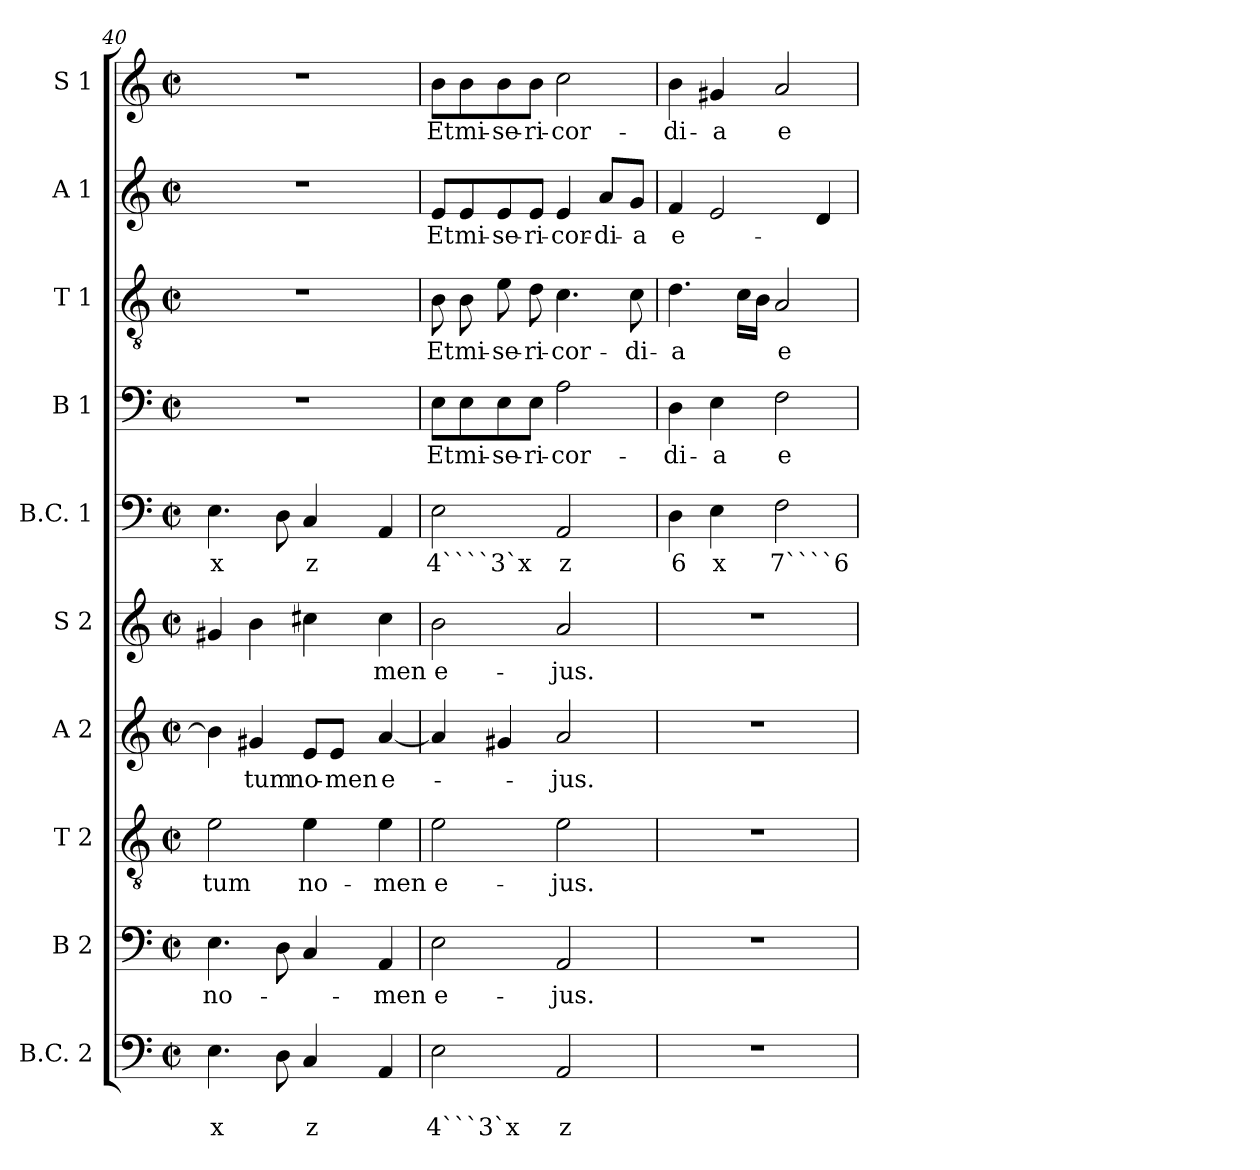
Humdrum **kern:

**kern	**text	**text	**kern	**text	**kern	**text	**kern	**text	**kern	**text	**kern	**text	**kern	**text	**kern	**text	**kern	**text	**kern	**text
*part10	*part10	*part10	*part9	*part9	*part8	*part8	*part7	*part7	*part6	*part6	*part5	*part5	*part4	*part4	*part3	*part3	*part2	*part2	*part1	*part1
*staff10	*staff10	*staff10	*staff9	*staff9	*staff8	*staff8	*staff7	*staff7	*staff6	*staff6	*staff5	*staff5	*staff4	*staff4	*staff3	*staff3	*staff2	*staff2	*staff1	*staff1
*I"B.C. 2	*	*	*I"B 2	*	*I"T 2	*	*I"A 2	*	*I"S 2	*	*I"B.C. 1	*	*I"B 1	*	*I"T 1	*	*I"A 1	*	*I"S 1	*
*I'BC2	*	*	*I'B2	*	*I'T2	*	*I'A2	*	*I'S2	*	*I'BC1	*	*I'B1	*	*I'T1	*	*I'A1	*	*I'S1	*
*clefF4	*	*	*clefF4	*	*clefGv2	*	*clefG2	*	*clefG2	*	*clefF4	*	*clefF4	*	*clefGv2	*	*clefG2	*	*clefG2	*
*k[]	*	*	*k[]	*	*k[]	*	*k[]	*	*k[]	*	*k[]	*	*k[]	*	*k[]	*	*k[]	*	*k[]	*
*C:	*	*	*C:	*	*C:	*	*C:	*	*C:	*	*C:	*	*C:	*	*C:	*	*C:	*	*C:	*
*M2/2	*	*	*M2/2	*	*M2/2	*	*M2/2	*	*M2/2	*	*M2/2	*	*M2/2	*	*M2/2	*	*M2/2	*	*M2/2	*
*met(c|)	*	*	*met(c|)	*	*met(c|)	*	*met(c|)	*	*met(c|)	*	*met(c|)	*	*met(c|)	*	*met(c|)	*	*met(c|)	*	*met(c|)	*
=40	=40	=40	=40	=40	=40	=40	=40	=40	=40	=40	=40	=40	=40	=40	=40	=40	=40	=40	=40	=40
!	!	!LO:LY:b	!	!	!	!	!	!	!	!	!	!	!	!	!	!	!	!	!	!
!	!	!	!	!LO:LY:b	!	!	!	!	!	!	!	!	!	!	!	!	!	!	!	!
!	!	!	!	!	!	!LO:LY:b	!	!	!	!	!	!	!	!	!	!	!	!	!	!
!	!	!	!	!	!	!	!	!	!	!	!	!LO:LY:b	!	!	!	!	!	!	!	!
4.E\	.	x	4.E\	no-	2e\	-tum	4b\]	.	4g#X/	.	4.E\	x	1r	.	1r	.	1r	.	1r	.
!	!	!	!	!	!	!	!	!LO:LY:b	!	!	!	!	!	!	!	!	!	!	!	!
.	.	.	.	.	.	.	4g#X/	-tum	4b\	.	.	.	.	.	.	.	.	.	.	.
8D\	.	.	8D\	.	.	.	.	.	.	.	8D\	.	.	.	.	.	.	.	.	.
!	!	!LO:LY:b	!	!	!	!	!	!	!	!	!	!	!	!	!	!	!	!	!	!
!	!	!	!	!	!	!LO:LY:b	!	!	!	!	!	!	!	!	!	!	!	!	!	!
!	!	!	!	!	!	!	!	!LO:LY:b	!	!	!	!	!	!	!	!	!	!	!	!
!	!	!	!	!	!	!	!	!	!	!	!	!LO:LY:b	!	!	!	!	!	!	!	!
4C/	.	z	4C/	.	4e\	no-	8e/L	no-	4cc#X\	.	4C/	z	.	.	.	.	.	.	.	.
!	!	!	!	!	!	!	!	!LO:LY:b	!	!	!	!	!	!	!	!	!	!	!	!
.	.	.	.	.	.	.	8e/J	-men	.	.	.	.	.	.	.	.	.	.	.	.
!	!	!	!	!LO:LY:b	!	!	!	!	!	!	!	!	!	!	!	!	!	!	!	!
!	!	!	!	!	!	!LO:LY:b	!	!	!	!	!	!	!	!	!	!	!	!	!	!
!	!	!	!	!	!	!	!	!LO:LY:b	!	!	!	!	!	!	!	!	!	!	!	!
!	!	!	!	!	!	!	!	!	!	!LO:LY:b	!	!	!	!	!	!	!	!	!	!
4AA/	.	.	4AA/	-men	4e\	-men	[4a/	e-	4cc#\	-men	4AA/	.	.	.	.	.	.	.	.	.
=41	=41	=41	=41	=41	=41	=41	=41	=41	=41	=41	=41	=41	=41	=41	=41	=41	=41	=41	=41	=41
!	!	!LO:LY:b	!	!	!	!	!	!	!	!	!	!	!	!	!	!	!	!	!	!
!	!	!	!	!LO:LY:b	!	!	!	!	!	!	!	!	!	!	!	!	!	!	!	!
!	!	!	!	!	!	!LO:LY:b	!	!	!	!	!	!	!	!	!	!	!	!	!	!
!	!	!	!	!	!	!	!	!	!	!LO:LY:b	!	!	!	!	!	!	!	!	!	!
!	!	!	!	!	!	!	!	!	!	!	!	!LO:LY:b	!	!	!	!	!	!	!	!
!	!	!	!	!	!	!	!	!	!	!	!	!	!	!LO:LY:b	!	!	!	!	!	!
!	!	!	!	!	!	!	!	!	!	!	!	!	!	!	!	!LO:LY:b	!	!	!	!
!	!	!	!	!	!	!	!	!	!	!	!	!	!	!	!	!	!	!LO:LY:b	!	!
!	!	!	!	!	!	!	!	!	!	!	!	!	!	!	!	!	!	!	!	!LO:LY:b
2E\	.	4```3`x	2E\	e-	2e\	e-	4a/]	.	2b\	e-	2E\	4````3`x	8E\L	Et	8B\	Et	8e/L	Et	8b\L	Et
!	!	!	!	!	!	!	!	!	!	!	!	!	!	!LO:LY:b	!	!	!	!	!	!
!	!	!	!	!	!	!	!	!	!	!	!	!	!	!	!	!LO:LY:b	!	!	!	!
!	!	!	!	!	!	!	!	!	!	!	!	!	!	!	!	!	!	!LO:LY:b	!	!
!	!	!	!	!	!	!	!	!	!	!	!	!	!	!	!	!	!	!	!	!LO:LY:b
.	.	.	.	.	.	.	.	.	.	.	.	.	8E\	mi-	8B\	mi-	8e/	mi-	8b\	mi-
!	!	!	!	!	!	!	!	!	!	!	!	!	!	!LO:LY:b	!	!	!	!	!	!
!	!	!	!	!	!	!	!	!	!	!	!	!	!	!	!	!LO:LY:b	!	!	!	!
!	!	!	!	!	!	!	!	!	!	!	!	!	!	!	!	!	!	!LO:LY:b	!	!
!	!	!	!	!	!	!	!	!	!	!	!	!	!	!	!	!	!	!	!	!LO:LY:b
.	.	.	.	.	.	.	4g#X/	.	.	.	.	.	8E\	-se-	8e\	-se-	8e/	-se-	8b\	-se-
!	!	!	!	!	!	!	!	!	!	!	!	!	!	!LO:LY:b	!	!	!	!	!	!
!	!	!	!	!	!	!	!	!	!	!	!	!	!	!	!	!LO:LY:b	!	!	!	!
!	!	!	!	!	!	!	!	!	!	!	!	!	!	!	!	!	!	!LO:LY:b	!	!
!	!	!	!	!	!	!	!	!	!	!	!	!	!	!	!	!	!	!	!	!LO:LY:b
.	.	.	.	.	.	.	.	.	.	.	.	.	8E\J	-ri-	8d\	-ri-	8e/J	-ri-	8b\J	-ri-
!	!	!LO:LY:b	!	!	!	!	!	!	!	!	!	!	!	!	!	!	!	!	!	!
!	!	!	!	!LO:LY:b	!	!	!	!	!	!	!	!	!	!	!	!	!	!	!	!
!	!	!	!	!	!	!LO:LY:b	!	!	!	!	!	!	!	!	!	!	!	!	!	!
!	!	!	!	!	!	!	!	!LO:LY:b	!	!	!	!	!	!	!	!	!	!	!	!
!	!	!	!	!	!	!	!	!	!	!LO:LY:b	!	!	!	!	!	!	!	!	!	!
!	!	!	!	!	!	!	!	!	!	!	!	!LO:LY:b	!	!	!	!	!	!	!	!
!	!	!	!	!	!	!	!	!	!	!	!	!	!	!LO:LY:b	!	!	!	!	!	!
!	!	!	!	!	!	!	!	!	!	!	!	!	!	!	!	!LO:LY:b	!	!	!	!
!	!	!	!	!	!	!	!	!	!	!	!	!	!	!	!	!	!	!LO:LY:b	!	!
!	!	!	!	!	!	!	!	!	!	!	!	!	!	!	!	!	!	!	!	!LO:LY:b
2AA/	.	z	2AA/	-jus.	2e\	-jus.	2a/	-jus.	2a/	-jus.	2AA/	z	2A\	-cor-	4.c\	-cor-	4e/	-cor-	2cc\	-cor-
!	!	!	!	!	!	!	!	!	!	!	!	!	!	!	!	!	!	!LO:LY:b	!	!
.	.	.	.	.	.	.	.	.	.	.	.	.	.	.	.	.	8a/L	-di-	.	.
!	!	!	!	!	!	!	!	!	!	!	!	!	!	!	!	!LO:LY:b	!	!	!	!
!	!	!	!	!	!	!	!	!	!	!	!	!	!	!	!	!	!	!LO:LY:b	!	!
.	.	.	.	.	.	.	.	.	.	.	.	.	.	.	8c\	-di-	8g/J	-a	.	.
=42	=42	=42	=42	=42	=42	=42	=42	=42	=42	=42	=42	=42	=42	=42	=42	=42	=42	=42	=42	=42
!	!	!	!	!	!	!	!	!	!	!	!	!LO:LY:b	!	!	!	!	!	!	!	!
!	!	!	!	!	!	!	!	!	!	!	!	!	!	!LO:LY:b	!	!	!	!	!	!
!	!	!	!	!	!	!	!	!	!	!	!	!	!	!	!	!LO:LY:b	!	!	!	!
!	!	!	!	!	!	!	!	!	!	!	!	!	!	!	!	!	!	!LO:LY:b	!	!
!	!	!	!	!	!	!	!	!	!	!	!	!	!	!	!	!	!	!	!	!LO:LY:b
1r	.	.	1r	.	1r	.	1r	.	1r	.	4D\	6	4D\	-di-	4.d\	-a	4f/	e-	4b\	-di-
!	!	!	!	!	!	!	!	!	!	!	!	!LO:LY:b	!	!	!	!	!	!	!	!
!	!	!	!	!	!	!	!	!	!	!	!	!	!	!LO:LY:b	!	!	!	!	!	!
!	!	!	!	!	!	!	!	!	!	!	!	!	!	!	!	!	!	!	!	!LO:LY:b
.	.	.	.	.	.	.	.	.	.	.	4E\	x	4E\	-a	.	.	2e/	.	4g#X/	-a
.	.	.	.	.	.	.	.	.	.	.	.	.	.	.	16c\LL	.	.	.	.	.
.	.	.	.	.	.	.	.	.	.	.	.	.	.	.	16B\JJ	.	.	.	.	.
!	!	!	!	!	!	!	!	!	!	!	!	!LO:LY:b	!	!	!	!	!	!	!	!
!	!	!	!	!	!	!	!	!	!	!	!	!	!	!LO:LY:b	!	!	!	!	!	!
!	!	!	!	!	!	!	!	!	!	!	!	!	!	!	!	!LO:LY:b	!	!	!	!
!	!	!	!	!	!	!	!	!	!	!	!	!	!	!	!	!	!	!	!	!LO:LY:b
.	.	.	.	.	.	.	.	.	.	.	2F\	7````6	2F\	e-	2A/	e-	.	.	2a/	e-
.	.	.	.	.	.	.	.	.	.	.	.	.	.	.	.	.	4d/	.	.	.
=	=	=	=	=	=	=	=	=	=	=	=	=	=	=	=	=	=	=	=	=
*-	*-	*-	*-	*-	*-	*-	*-	*-	*-	*-	*-	*-	*-	*-	*-	*-	*-	*-	*-	*-
